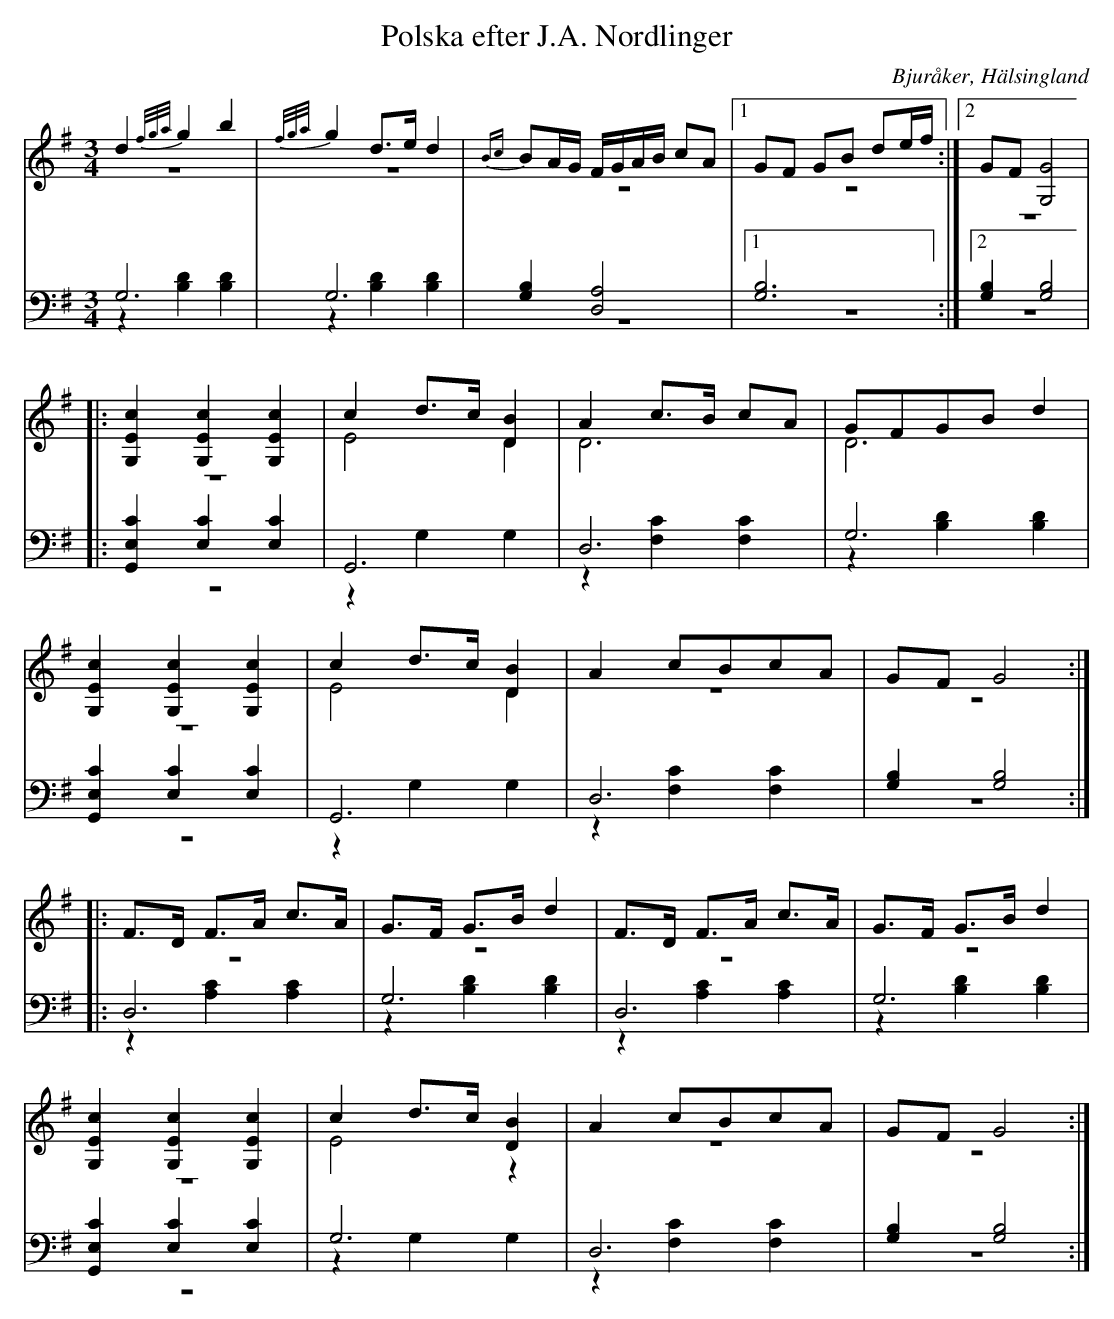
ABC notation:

X:1
T: Polska efter J.A. Nordlinger
O: Bjuråker, Hälsingland
M: 3/4
L: 1/8
K: G
V:1
V:2 merge
V:3
V:4 merge
V:1
d2 {f/g/a/}g2 b2 |{f/g/a/}g2 d>e d2|{Bc}BA/G/ F/G/A/B/ cA|1 GF GB de/f/ :|2 GF[G,4G4]|
|:[G,2E2c2] [G,2E2c2] [G,2E2c2]|c2 d>c [D2B2]|A2 c>B cA|GFGB d2|
[G,2E2c2] [G,2E2c2] [G,2E2c2]|c2 d>c [D2B2]|A2 cBcA|GF G4:|
|:F>D F>A c>A|G>F G>B d2|F>D F>A c>A|G>F G>B d2|
[G,2E2c2] [G,2E2c2] [G,2E2c2]|c2 d>c [D2B2]|A2 cBcA|GF G4:|
V:2
z6 |z6 |z6 |1 z6 :|2 z6 |
|:z6 |E4 D2 |D6 |D6 |
z6 |E4 D2 |z6 |z6 :|
|:z6 |z6 |z6 |z6 |
z6 |E4 z2 |z6 |z6 :|
V:3 clef=bass
G,6 |G,6 |[G,2B,2] [D,4A,4] |1 [G,6B,6] :|2 [G,2B,2] [G,4B,4] |
|:[G,,2E,2C2] [E,2C2] [E,2C2]|G,,6 |D,6 |G,6 |
[G,,2E,2C2] [E,2C2] [E,2C2]|G,,6 |D,6 |[G,2B,2] [G,4B,4] :|
|:D,6 |G,6 |D,6 |G,6 |
[G,,2E,2C2] [E,2C2] [E,2C2]|G,6 |D,6 |[G,2B,2] [G,4B,4] :|
V:4 clef=bass
z2 [B,2D2] [B,2D2]|z2 [B,2D2] [B,2D2]|z6 |1 z6 :|2 z6 |
|:z6 |z2 G,2 G,2|z2 [F,2C2] [F,2C2] |z2 [B,2D2] [B,2D2]|
z6 |z2 G,2 G,2|z2 [F,2C2] [F,2C2] |z6 :|
|:z2 [A,2C2] [A,2C2]|z2 [B,2D2] [B,2D2]|z2 [A,2C2] [A,2C2]|z2 [B,2D2] [B,2D2] |
z6 |z2 G,2 G,2|z2 [F,2C2] [F,2C2]|z6 :|
